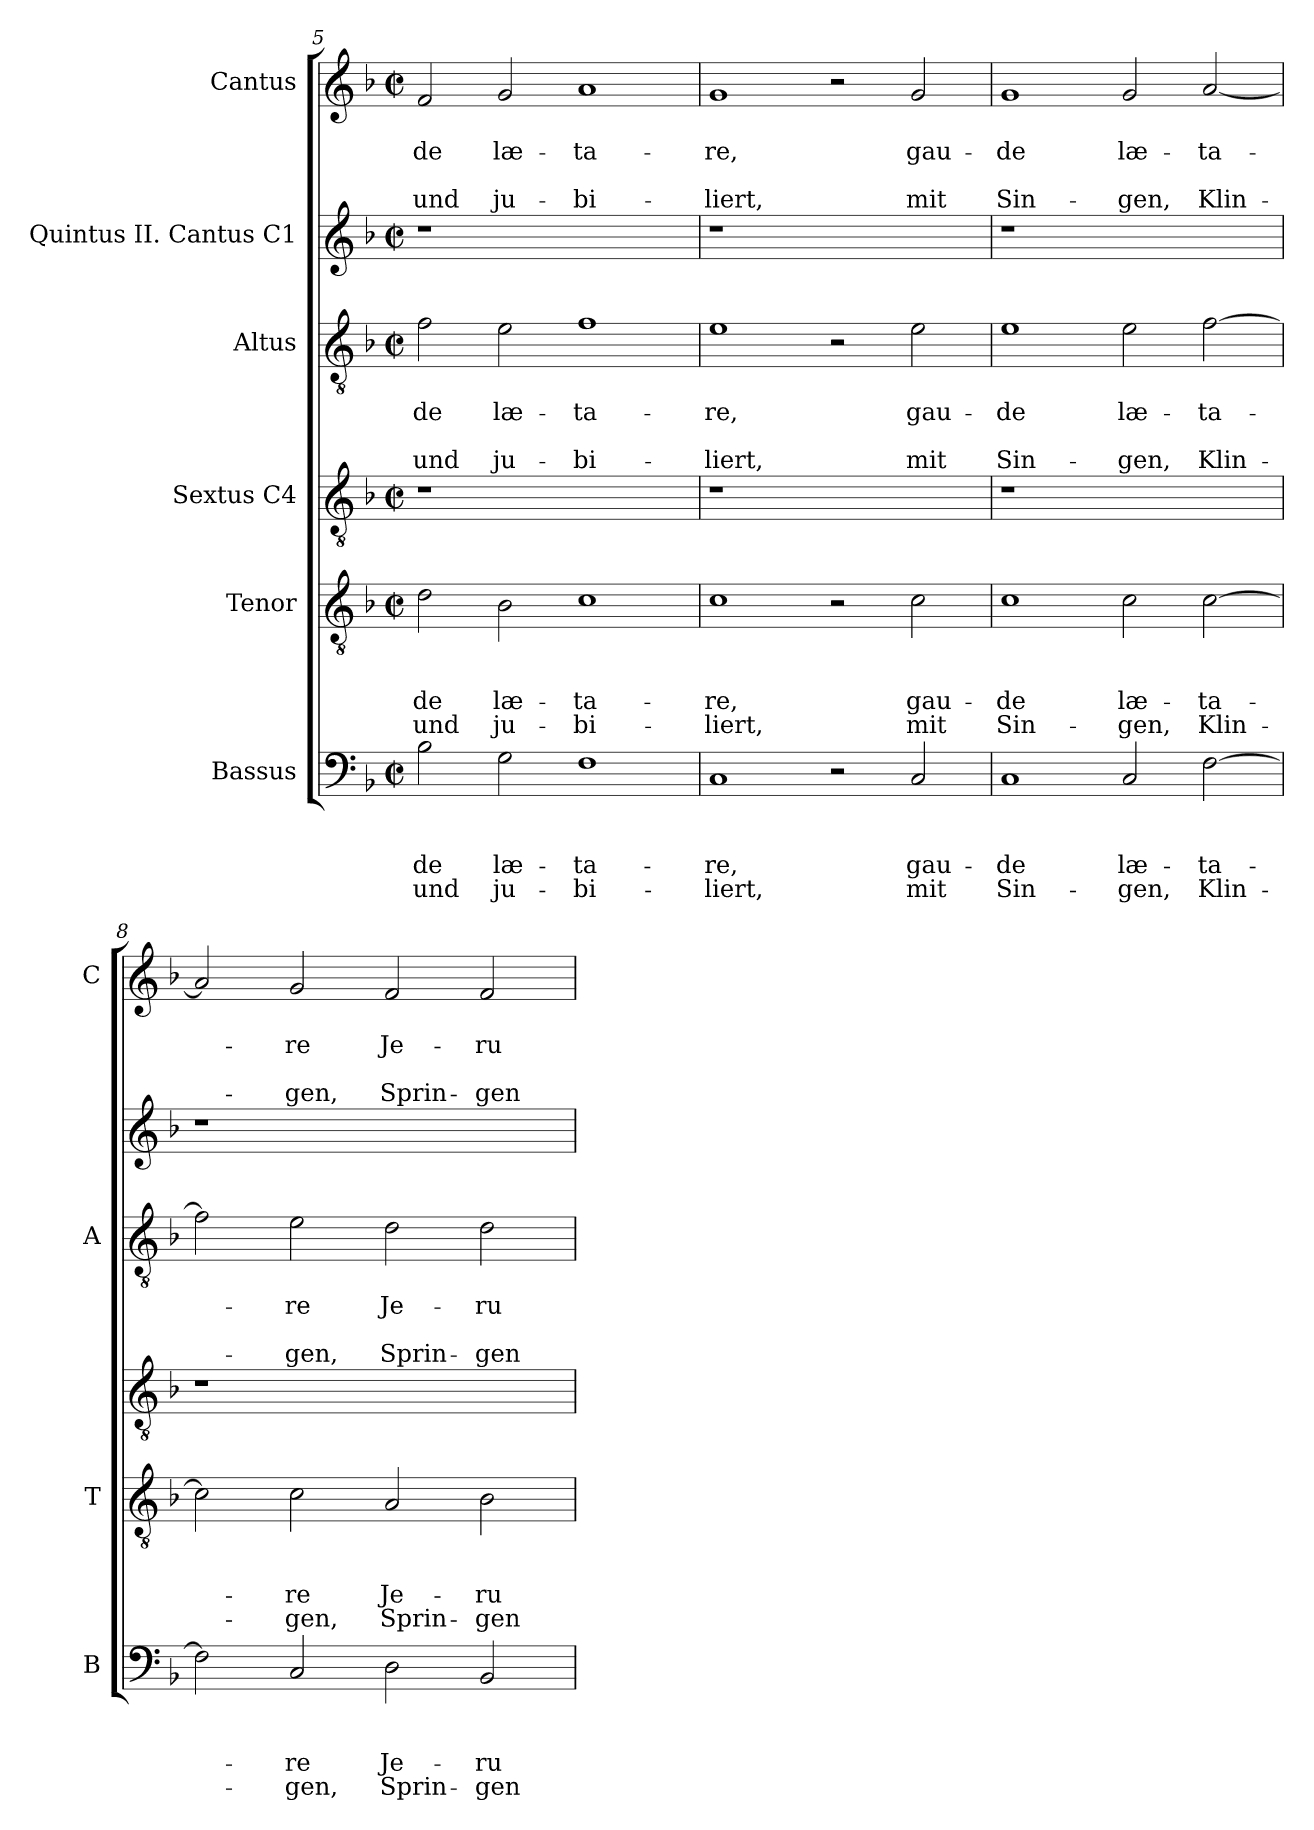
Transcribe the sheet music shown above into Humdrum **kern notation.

**kern	**text	**text	**text	**text	**kern	**text	**text	**text	**text	**kern	**kern	**text	**text	**text	**text	**kern	**kern	**text	**text	**text	**text
*part6	*part6	*part6	*part6	*part6	*part5	*part5	*part5	*part5	*part5	*part4	*part3	*part3	*part3	*part3	*part3	*part2	*part1	*part1	*part1	*part1	*part1
*staff6	*staff6	*staff6	*staff6	*staff6	*staff5	*staff5	*staff5	*staff5	*staff5	*staff4	*staff3	*staff3	*staff3	*staff3	*staff3	*staff2	*staff1	*staff1	*staff1	*staff1	*staff1
*I"Bassus	*	*	*	*	*I"Tenor	*	*	*	*	*I"Sextus C4	*I"Altus	*	*	*	*	*I"Quintus II. Cantus C1	*I"Cantus	*	*	*	*
*I'B	*	*	*	*	*I'T	*	*	*	*	*	*I'A	*	*	*	*	*	*I'C	*	*	*	*
*clefF4	*	*	*	*	*clefGv2	*	*	*	*	*clefGv2	*clefGv2	*	*	*	*	*clefG2	*clefG2	*	*	*	*
*k[b-]	*	*	*	*	*k[b-]	*	*	*	*	*k[b-]	*k[b-]	*	*	*	*	*k[b-]	*k[b-]	*	*	*	*
*F:	*	*	*	*	*F:	*	*	*	*	*F:	*F:	*	*	*	*	*F:	*F:	*	*	*	*
*M2/2	*	*	*	*	*M2/2	*	*	*	*	*M2/2	*M2/2	*	*	*	*	*M2/2	*M2/2	*	*	*	*
*met(c|)	*	*	*	*	*met(c|)	*	*	*	*	*met(c|)	*met(c|)	*	*	*	*	*met(c|)	*met(c|)	*	*	*	*
=5	=5	=5	=5	=5	=5	=5	=5	=5	=5	=5	=5	=5	=5	=5	=5	=5	=5	=5	=5	=5	=5
!	!	!	!LO:LY:b	!LO:LY:b	!	!	!	!LO:LY:b	!LO:LY:b	!	!	!	!LO:LY:b	!	!LO:LY:b	!	!	!	!LO:LY:b	!	!LO:LY:b
2B-\	.	.	-de	und	2d\	.	.	-de	und	1r	2f\	.	-de	.	und	1r	2f/	.	-de	.	und
!	!	!	!LO:LY:b	!LO:LY:b	!	!	!	!LO:LY:b	!LO:LY:b	!	!	!	!LO:LY:b	!	!LO:LY:b	!	!	!	!LO:LY:b	!	!LO:LY:b
2G\	.	.	læ-	ju-	2B-\	.	.	læ-	ju-	.	2e\	.	læ-	.	ju-	.	2g/	.	læ-	.	ju-
!	!	!	!LO:LY:b	!LO:LY:b	!	!	!	!LO:LY:b	!LO:LY:b	!	!	!	!LO:LY:b	!	!LO:LY:b	!	!	!	!LO:LY:b	!	!LO:LY:b
1F	.	.	-ta-	-bi-	1c	.	.	-ta-	-bi-	1ryy	1f	.	-ta-	.	-bi-	1ryy	1a	.	-ta-	.	-bi-
!!LO:LB:g=z
=6	=6	=6	=6	=6	=6	=6	=6	=6	=6	=6	=6	=6	=6	=6	=6	=6	=6	=6	=6	=6	=6
!	!	!	!LO:LY:b	!LO:LY:b	!	!	!	!LO:LY:b	!LO:LY:b	!	!	!	!LO:LY:b	!	!LO:LY:b	!	!	!	!LO:LY:b	!	!LO:LY:b
1C	.	.	-re,	-liert,	1c	.	.	-re,	-liert,	1r	1e	.	-re,	.	-liert,	1r	1g	.	-re,	.	-liert,
2r	.	.	.	.	2r	.	.	.	.	1ryy	2r	.	.	.	.	1ryy	2r	.	.	.	.
!	!	!	!LO:LY:b	!LO:LY:b	!	!	!	!LO:LY:b	!LO:LY:b	!	!	!	!LO:LY:b	!	!LO:LY:b	!	!	!	!LO:LY:b	!	!LO:LY:b
2C/	.	.	gau-	mit	2c\	.	.	gau-	mit	.	2e\	.	gau-	.	mit	.	2g/	.	gau-	.	mit
=7	=7	=7	=7	=7	=7	=7	=7	=7	=7	=7	=7	=7	=7	=7	=7	=7	=7	=7	=7	=7	=7
!	!	!	!LO:LY:b	!LO:LY:b	!	!	!	!LO:LY:b	!LO:LY:b	!	!	!	!LO:LY:b	!	!LO:LY:b	!	!	!	!LO:LY:b	!	!LO:LY:b
1C	.	.	-de	Sin-	1c	.	.	-de	Sin-	1r	1e	.	-de	.	Sin-	1r	1g	.	-de	.	Sin-
!	!	!	!LO:LY:b	!LO:LY:b	!	!	!	!LO:LY:b	!LO:LY:b	!	!	!	!LO:LY:b	!	!LO:LY:b	!	!	!	!LO:LY:b	!	!LO:LY:b
2C/	.	.	læ-	-gen,	2c\	.	.	læ-	-gen,	1ryy	2e\	.	læ-	.	-gen,	1ryy	2g/	.	læ-	.	-gen,
!	!	!	!LO:LY:b	!LO:LY:b	!	!	!	!LO:LY:b	!LO:LY:b	!	!	!	!LO:LY:b	!	!LO:LY:b	!	!	!	!LO:LY:b	!	!LO:LY:b
[2F\	.	.	-ta-	Klin-	[2c\	.	.	-ta-	Klin-	.	[2f\	.	-ta-	.	Klin-	.	[2a/	.	-ta-	.	Klin-
=8	=8	=8	=8	=8	=8	=8	=8	=8	=8	=8	=8	=8	=8	=8	=8	=8	=8	=8	=8	=8	=8
2F\]	.	.	.	.	2c\]	.	.	.	.	1r	2f\]	.	.	.	.	1r	2a/]	.	.	.	.
!	!	!	!LO:LY:b	!LO:LY:b	!	!	!	!LO:LY:b	!LO:LY:b	!	!	!	!LO:LY:b	!	!LO:LY:b	!	!	!	!LO:LY:b	!	!LO:LY:b
2C/	.	.	-re	-gen,	2c\	.	.	-re	-gen,	.	2e\	.	-re	.	-gen,	.	2g/	.	-re	.	-gen,
!	!	!	!LO:LY:b	!LO:LY:b	!	!	!	!LO:LY:b	!LO:LY:b	!	!	!	!LO:LY:b	!	!LO:LY:b	!	!	!	!LO:LY:b	!	!LO:LY:b
2D\	.	.	Je-	Sprin-	2A/	.	.	Je-	Sprin-	1ryy	2d\	.	Je-	.	Sprin-	1ryy	2f/	.	Je-	.	Sprin-
!	!	!	!LO:LY:b	!LO:LY:b	!	!	!	!LO:LY:b	!LO:LY:b	!	!	!	!LO:LY:b	!	!LO:LY:b	!	!	!	!LO:LY:b	!	!LO:LY:b
2BB-/	.	.	-ru-	-gen	2B-\	.	.	-ru-	-gen	.	2d\	.	-ru-	.	-gen	.	2f/	.	-ru-	.	-gen
=	=	=	=	=	=	=	=	=	=	=	=	=	=	=	=	=	=	=	=	=	=
*-	*-	*-	*-	*-	*-	*-	*-	*-	*-	*-	*-	*-	*-	*-	*-	*-	*-	*-	*-	*-	*-
